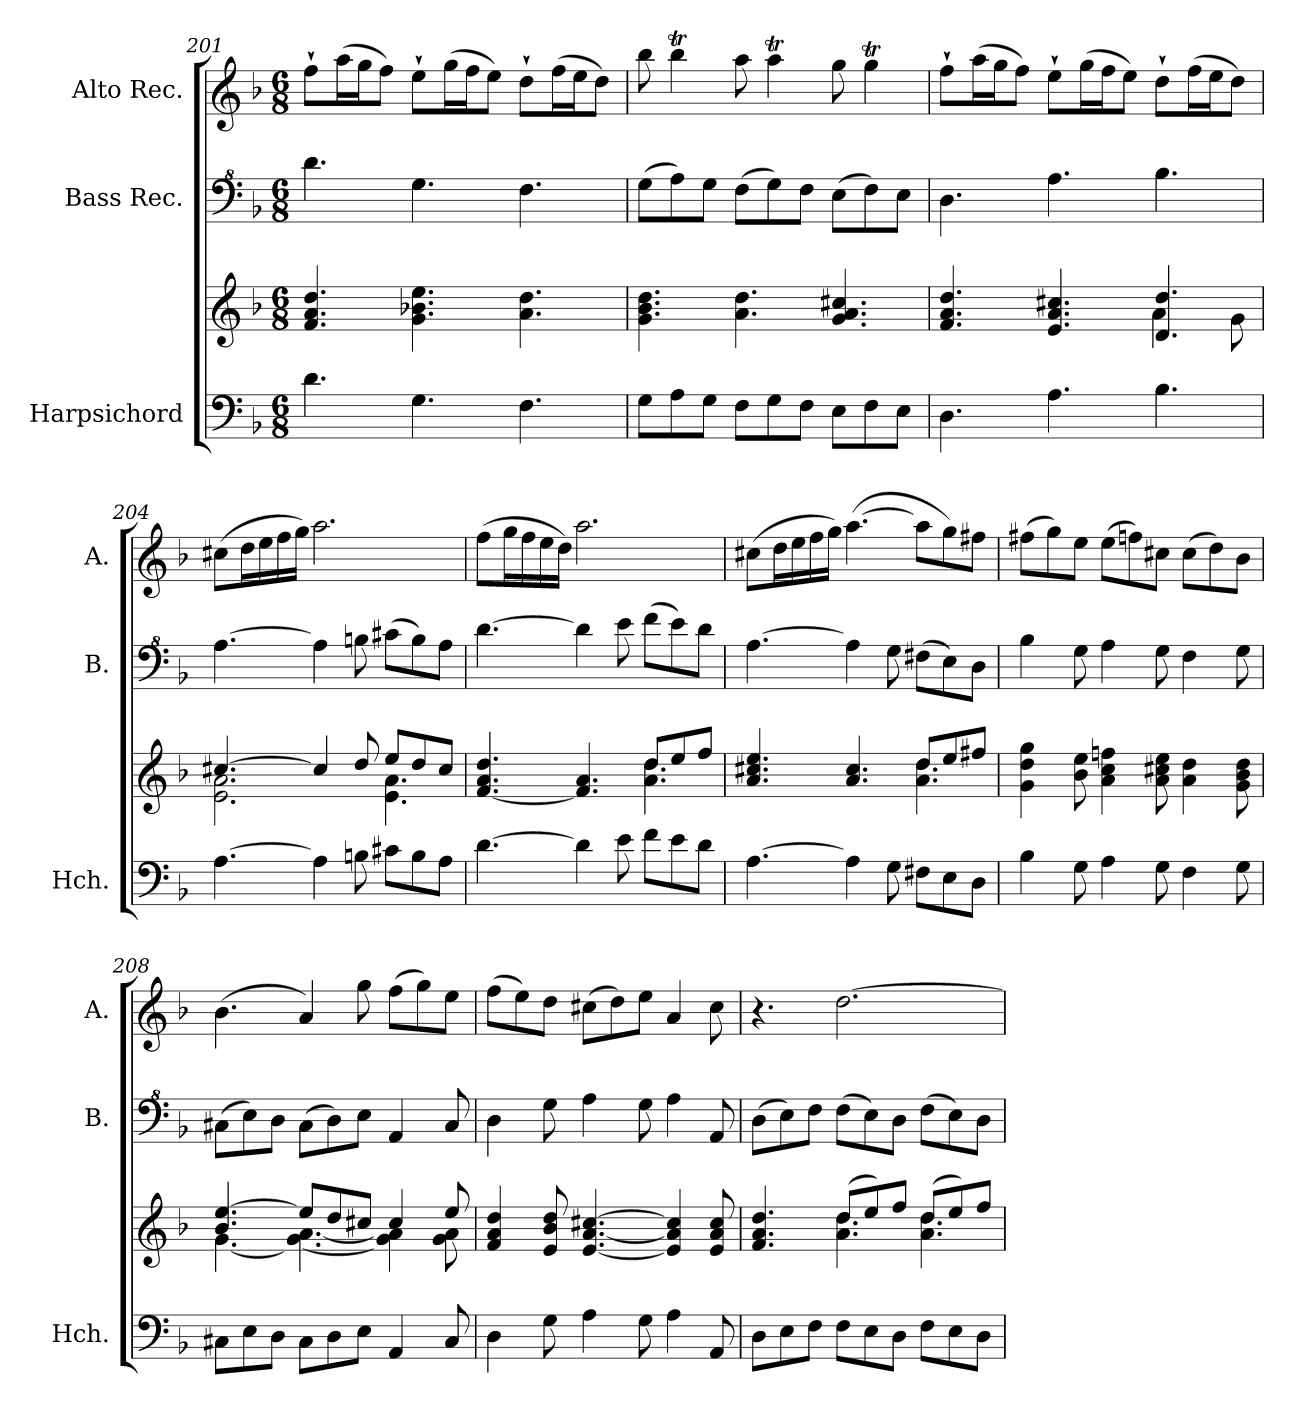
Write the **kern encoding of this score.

**kern	**kern	**kern	**kern
*part3	*part3	*part2	*part1
*staff4	*staff3	*staff2	*staff1
*I"Harpsichord	*	*I"Bass Rec.	*I"Alto Rec.
*I'Hch.	*	*I'B.	*I'A.
*clefF4	*clefG2	*clefF^4	*clefG2
*k[b-]	*k[b-]	*k[b-]	*k[b-]
*M6/8	*M6/8	*M6/8	*M6/8
=201	=201	=201	=201
4.d\	4.f/ 4.a/ 4.dd/	4.dd\	8ff`\L
.	.	.	(16aa\L
.	.	.	16gg\J
.	.	.	8ff\J)
4.G\	4.g\ 4.b-X\ 4.ee\	4.g\	8ee`\L
.	.	.	(16gg\L
.	.	.	16ff\J
.	.	.	8ee\J)
4.F\	4.a\ 4.dd\	4.f\	8dd`\L
.	.	.	(16ff\L
.	.	.	16ee\J
.	.	.	8dd\J)
=202	=202	=202	=202
8G\L	4.g\ 4.b-\ 4.dd\	(8g\L	8bb-\
8A\	.	8a\)	4bb-T\
8G\J	.	8g\J	.
8F\L	4.a\ 4.dd\	(8f\L	8aa\
8G\	.	8g\)	4aat\
8F\J	.	8f\J	.
8E\L	4.g/ 4.a/ 4.cc#X/	(8e\L	8gg\
8F\	.	8f\)	4ggT\
8E\J	.	8e\J	.
!!LO:LB:g=z
=203	=203	=203	=203
*	*^	*	*
4.D\	4.f/ 4.a/ 4.dd/	2.ryy	4.d\	8ff`\L
.	.	.	.	(16aa\L
.	.	.	.	16gg\J
.	.	.	.	8ff\J)
4.A\	4.e/ 4.a/ 4.cc#X/	.	4.a\	8ee`\L
.	.	.	.	(16gg\L
.	.	.	.	16ff\J
.	.	.	.	8ee\J)
4.B-\	4.d/ 4.dd/	4a\	4.b-\	8dd`\L
.	.	.	.	(16ff\L
.	.	.	.	16ee\J
.	.	8g\	.	8dd\J)
=204	=204	=204	=204	=204
[4.A\	[4.cc#X/	2.e\ 2.a\	[4.a\	(8cc#X\L
.	.	.	.	16dd\L
.	.	.	.	16ee\
.	.	.	.	16ff\
.	.	.	.	16gg\JJ)
4A\]	4cc#/]	.	4a\]	2.aa\
8Bn\	8dd/	.	8bn\	.
8c#X\L	8ee/L	4.e\ 4.a\	(8cc#X\L	.
8B\	8dd/	.	8b\)	.
8A\J	8cc#/J	.	8a\J	.
=205	=205	=205	=205	=205
[4.d\	[4.f/ 4.a/ 4.dd/	2.ryy	[4.dd\	(8ff\L
.	.	.	.	16gg\L
.	.	.	.	16ff\
.	.	.	.	16ee\
.	.	.	.	16dd\JJ)
4d\]	4.f/] 4.a/	.	4dd\]	2.aa\
8e\	.	.	8ee\	.
8f\L	8dd/L	4.a\ 4.dd\	(8ff\L	.
8e\	8ee/	.	8ee\)	.
8d\J	8ff/J	.	8dd\J	.
!!LO:LB:g=z
=206	=206	=206	=206	=206
[4.A\	4.a/ 4.cc#X/ 4.ee/	2.ryy	[4.a\	(8cc#X\L
.	.	.	.	16dd\L
.	.	.	.	16ee\
.	.	.	.	16ff\
.	.	.	.	16gg\JJ)
4A\]	4.a/ 4.cc#/	.	4a\]	([4.aa\
8G\	.	.	8g\	.
8F#X\L	8dd/L	4.a\ 4.dd\	(8f#X\L	8aa\L]
8E\	8ee/	.	8e\)	8gg\)
8D\J	8ff#X/J	.	8d\J	8ff#X\J
*	*v	*v	*	*
=207	=207	=207	=207
4B-\	4g\ 4dd\ 4gg\	4b-\	(8ff#X\L
.	.	.	8gg\)
8G\	8b-\ 8ee\	8g\	8ee\J
4A\	4a\ 4cc\ 4ffn\	4a\	(8ee\L
.	.	.	8ffn\)
8G\	8a\ 8cc#X\ 8ee\	8g\	8cc#X\J
4F\	4a\ 4dd\	4f\	(8cc#\L
.	.	.	8dd\)
8G\	8g\ 8b-\ 8dd\	8g\	8b-\J
=208	=208	=208	=208
*	*^	*	*
8C#X\L	4.b-/ [4.ee/	[4.g\	(8c#X\L	(4.b-\
8E\	.	.	8e\)	.
8D\J	.	.	8d\J	.
8C#\L	8ee/L]	4.g\_ [4.a\	(8c#\L	4a/)
8D\	8dd/	.	8d\)	.
8E\J	8cc#X/J	.	8e\J	8gg\
4AA/	4cc#/	4g\] 4a\]	4A/	(8ff\L
.	.	.	.	8gg\)
8C#/	8ee/	8g\ 8a\	8c#/	8ee\J
*	*v	*v	*	*
=209	=209	=209	=209
4D\	4f/ 4a/ 4dd/	4d\	(8ff\L
.	.	.	8ee\)
8G\	8e/ 8b-/ 8dd/	8g\	8dd\J
4A\	[4.e/ [4.a/ [4.cc#X/	4a\	(8cc#X\L
.	.	.	8dd\)
8G\	.	8g\	8ee\J
4A\	4e/] 4a/] 4cc#/]	4a\	4a/
8AA/	8e/ 8a/ 8cc#/	8A/	8cc#\
=210	=210	=210	=210
*	*^	*	*
8D\L	4.f/ 4.a/ 4.dd/	4.ryy	(8d\L	4.r
8E\	.	.	8e\)	.
8F\J	.	.	8f\J	.
8F\L	(8dd/L	4.a\ 4.dd\	(8f\L	[2.dd\
8E\	8ee/)	.	8e\)	.
8D\J	8ff/J	.	8d\J	.
8F\L	(8dd/L	4.a\ 4.dd\	(8f\L	.
8E\	8ee/)	.	8e\)	.
8D\J	8ff/J	.	8d\J	.
*	*v	*v	*	*
=	=	=	=
*-	*-	*-	*-
